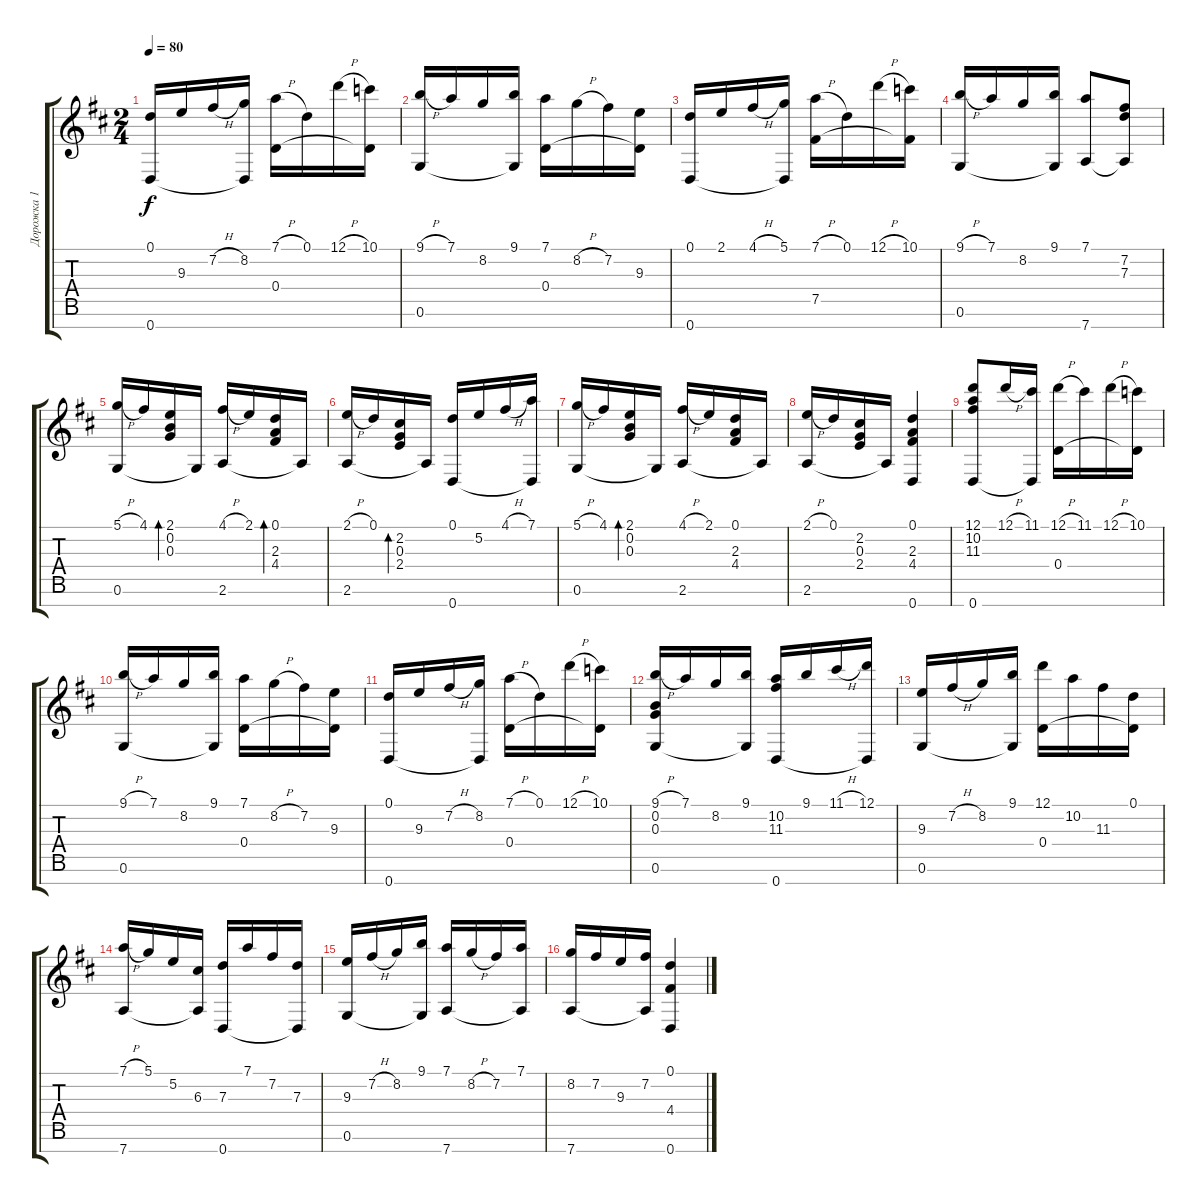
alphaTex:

\track ("Дорожка 1" "Дорожка 1") {instrument acousticguitarsteel}
\staff {score tabs}
\tuning (D4 B3 G3 D3 B2 G2 D2) {hide}
\ts (2 4)
\tempo 80
\clef g2
\ks bminor
(0.1 0.7).16{dy f} 9.3.16 7.2{h}.16 (8.2 0.7{t}).16 (7.1{h} 0.4).16 0.1.16 12.1{h}.16 (10.1 0.4{t}).16 |
(9.1{h} 0.6).16 7.1.16 8.2.16 (9.1 0.6{t}).16 (7.1 0.4).16 8.2{h}.16 7.2.16 (9.3 0.4{t}).16 |
(0.1 0.7).16 2.1.16 4.1{h}.16 (5.1 0.7{t}).16 (7.1{h} 7.5).16 0.1.16 12.1{h}.16 (10.1 7.5{t}).16 |
(9.1{h} 0.6).16 7.1.16 8.2.16 (9.1 0.6{t}).16 (7.1 7.7).8 (7.2 7.3 7.7{t}).8 |
(5.1{h} 0.6).16 4.1.16 (2.1 0.2 0.3).16{bd 120} 0.6{t}.16 (4.1{h} 2.6).16 2.1.16 (0.1 2.3 4.4).16{bd 120} 2.6{t}.16 |
(2.1{h} 2.6).16 0.1.16 (2.2 0.3 2.4).16{bd 120} 2.6{t}.16 (0.1 0.7).16 5.2.16 4.1{h}.16 (7.1 0.7{t}).16 |
(5.1{h} 0.6).16 4.1.16 (2.1 0.2 0.3).16{bd 120} 0.6{t}.16 (4.1{h} 2.6).16 2.1.16 (0.1 2.3 4.4).16 2.6{t}.16 |
(2.1{h} 2.6).16 0.1.16 (2.2 0.3 2.4).16 2.6{t}.16 (0.1 2.3 4.4 0.7).4 |
(12.1 10.2 11.3 0.7).8 12.1{h}.16 (11.1 0.7{t}).16 (12.1{h} 0.4).16 11.1.16 12.1{h}.16 (10.1 0.4{t}).16 |
(9.1{h} 0.6).16 7.1.16 8.2.16 (9.1 0.6{t}).16 (7.1 0.4).16 8.2{h}.16 7.2.16 (9.3 0.4{t}).16 |
(0.1 0.7).16 9.3.16 7.2{h}.16 (8.2 0.7{t}).16 (7.1{h} 0.4).16 0.1.16 12.1{h}.16 (10.1 0.4{t}).16 |
(9.1{h} 0.2 0.3 0.6).16 7.1.16 8.2.16 (9.1 0.6{t}).16 (10.2 11.3 0.7).16 9.1.16 11.1{h}.16 (12.1 0.7{t}).16 |
(9.3 0.6).16 7.2{h}.16 8.2.16 (9.1 0.6{t}).16 (12.1 0.4).16 10.2.16 11.3.16 (0.1 0.4{t}).16 |
(7.1{h} 7.7).16 5.1.16 5.2.16 (6.3 7.7{t}).16 (7.3 0.7).16 7.1.16 7.2.16 (7.3 0.7{t}).16 |
(9.3 0.6).16 7.2{h}.16 8.2.16 (9.1 0.6{t}).16 (7.1 7.7).16 8.2{h}.16 7.2.16 (7.1 7.7{t}).16 |
(8.2 7.7).16 7.2.16 9.3.16 (7.2 7.7{t}).16 (0.1 4.4 0.7).4
